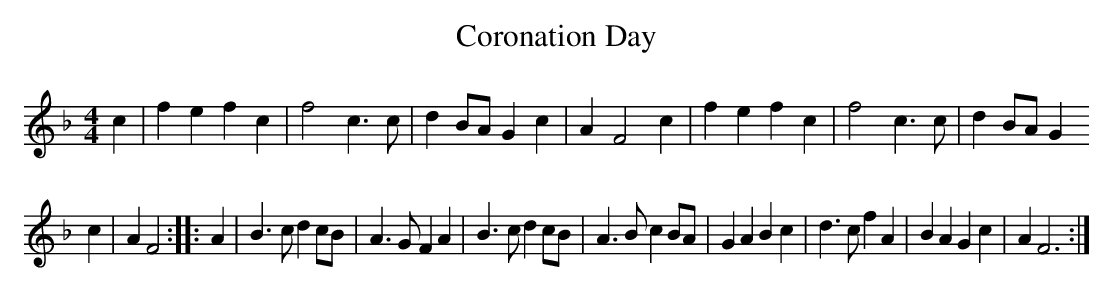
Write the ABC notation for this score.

X:1
T:Coronation Day
M:4/4
L:1/8
K:F
c2|f2 e2 f2 c2|f4 c3 c|d2 BA G2 c2|A2 F4 c2|f2 e2 f2 c2|f4 c3 c|d2 BA G2
 c2|\
A2 F4::A2|B3 c d2 cB|A3 G F2 A2|B3 c d2 cB|A3 B c2 BA|G2 A2 B2 c2|\
d3 c f2 A2|B2 A2 G2 c2 |A2 F6:|
